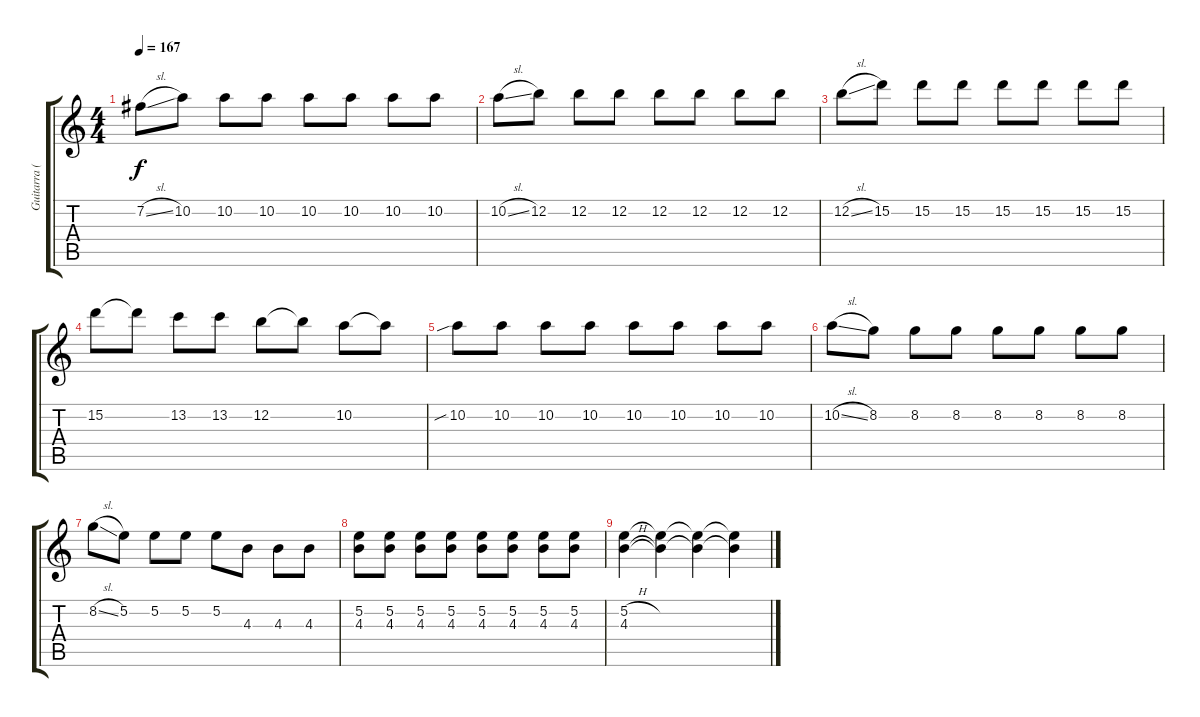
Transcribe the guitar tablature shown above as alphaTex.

\track ("Guitarra (acomp.)" "Guitarra (") {instrument distortionguitar}
\staff {score tabs}
\tuning (E4 B3 G3 D3 A2 E2) {hide}
\ts (4 4)
\tempo 167
\clef g2
\ks c
7.2{sl}.8{dy f} 10.2.8 10.2.8 10.2.8 10.2.8 10.2.8 10.2.8 10.2.8 |
10.2{sl}.8 12.2.8 12.2.8 12.2.8 12.2.8 12.2.8 12.2.8 12.2.8 |
12.2{sl}.8 15.2.8 15.2.8 15.2.8 15.2.8 15.2.8 15.2.8 15.2.8 |
15.2.8 15.2{t}.8 13.2.8 13.2.8 12.2.8 12.2{t}.8 10.2.8 10.2{t}.8 |
10.2{sib}.8 10.2.8 10.2.8 10.2.8 10.2.8 10.2.8 10.2.8 10.2.8 |
10.2{sl}.8 8.2.8 8.2.8 8.2.8 8.2.8 8.2.8 8.2.8 8.2.8 |
8.2{sl}.8 5.2.8 5.2.8 5.2.8 5.2.8 4.3.8 4.3.8 4.3.8 |
(5.2 4.3).8 (5.2 4.3).8 (5.2 4.3).8 (5.2 4.3).8 (5.2 4.3).8 (5.2 4.3).8 (5.2 4.3).8 (5.2 4.3).8 |
(5.2{h} 4.3{h}).4 (5.2{t} 4.3{t}).4 (5.2{t} 4.3{t}).4 (5.2{t} 4.3{t}).4
